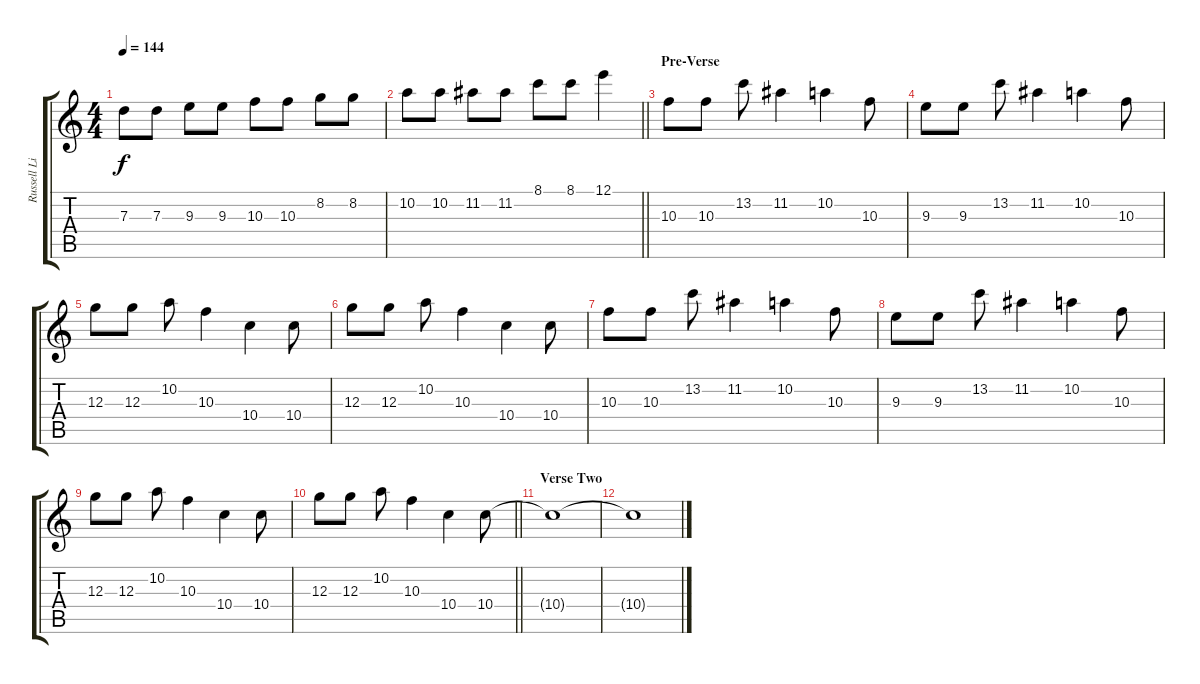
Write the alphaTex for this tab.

\track ("Russell Lissack" "Russell Li") {instrument electricguitarclean}
\staff {score tabs}
\tuning (E4 B3 G3 D3 A2 E2) {hide}
\ts (4 4)
\tempo 144
\clef g2
\ks c
7.3.8{dy f} 7.3.8 9.3.8 9.3.8 10.3.8 10.3.8 8.2.8 8.2.8 |
\barLineRight lightlight
10.2.8 10.2.8 11.2.8 11.2.8 8.1.8 8.1.8 12.1.4 |
\section ("" "Pre-Verse")
10.3.8 10.3.8 13.2.8 11.2.4 10.2.4 10.3.8 |
9.3.8 9.3.8 13.2.8 11.2.4 10.2.4 10.3.8 |
12.3.8 12.3.8 10.2.8 10.3.4 10.4.4 10.4.8 |
12.3.8 12.3.8 10.2.8 10.3.4 10.4.4 10.4.8 |
10.3.8 10.3.8 13.2.8 11.2.4 10.2.4 10.3.8 |
9.3.8 9.3.8 13.2.8 11.2.4 10.2.4 10.3.8 |
12.3.8 12.3.8 10.2.8 10.3.4 10.4.4 10.4.8 |
\barLineRight lightlight
12.3.8 12.3.8 10.2.8 10.3.4 10.4.4 10.4.8 |
\section ("" "Verse Two")
10.4{t}.1 |
10.4{t}.1
